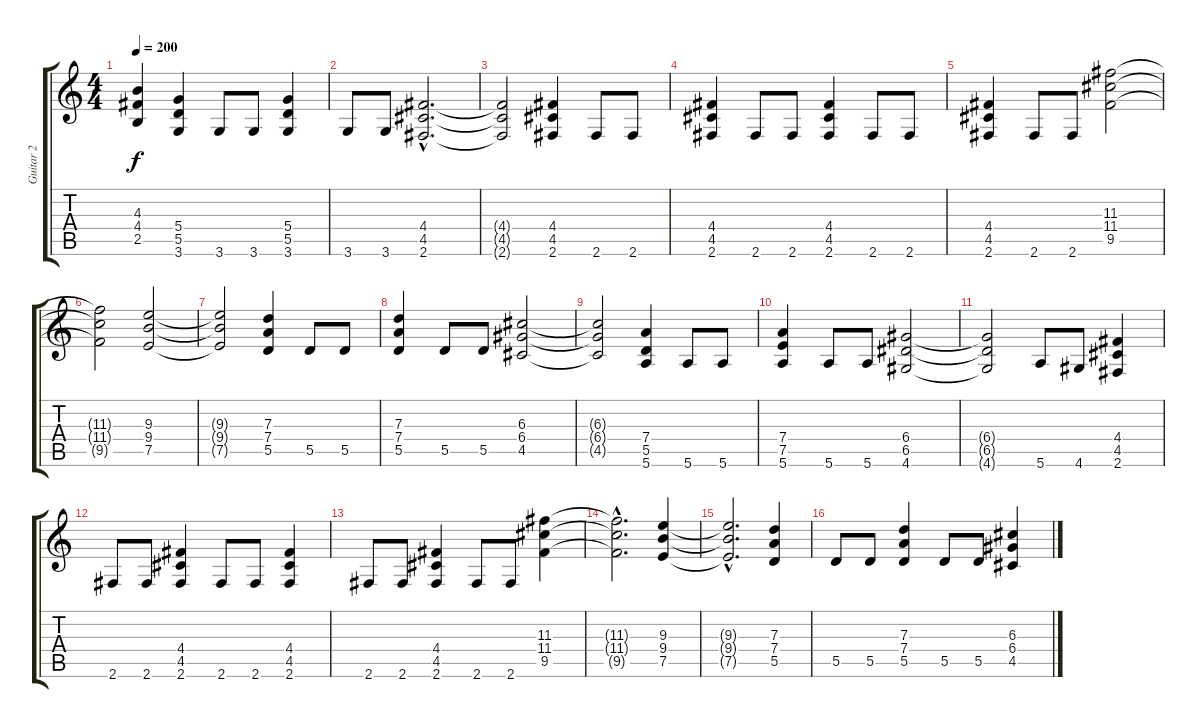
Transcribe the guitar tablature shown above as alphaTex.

\track ("Guitar 2" "Guitar 2") {instrument acousticguitarnylon}
\staff {score tabs}
\tuning (E4 B3 G3 D3 A2 E2) {hide}
\ts (4 4)
\tempo 200
\clef g2
\ks c
(4.3{t} 4.4{t} 2.5{t}).4{dy f} (5.4 5.5 3.6).4 3.6.8 3.6.8 (5.4 5.5 3.6).4 |
3.6.8 3.6.8 (4.4{hac} 4.5{hac} 2.6{hac}).2{d} |
(4.4{t} 4.5{t} 2.6{t}).2 (4.4 4.5 2.6).4 2.6.8 2.6.8 |
(4.4 4.5 2.6).4 2.6.8 2.6.8 (4.4 4.5 2.6).4 2.6.8 2.6.8 |
(4.4 4.5 2.6).4 2.6.8 2.6.8 (11.3 11.4 9.5).2 |
(11.3{t} 11.4{t} 9.5{t}).2 (9.3 9.4 7.5).2 |
(9.3{t} 9.4{t} 7.5{t}).2 (7.3 7.4 5.5).4 5.5.8 5.5.8 |
(7.3 7.4 5.5).4 5.5.8 5.5.8 (6.3 6.4 4.5).2 |
(6.3{t} 6.4{t} 4.5{t}).2 (7.4 5.5 5.6).4 5.6.8 5.6.8 |
(7.4 7.5 5.6).4 5.6.8 5.6.8 (6.4 6.5 4.6).2 |
(6.4{t} 6.5{t} 4.6{t}).2 5.6.8 4.6.8 (4.4 4.5 2.6).4 |
2.6.8 2.6.8 (4.4 4.5 2.6).4 2.6.8 2.6.8 (4.4 4.5 2.6).4 |
2.6.8 2.6.8 (4.4 4.5 2.6).4 2.6.8 2.6.8 (11.3 11.4 9.5).4 |
(11.3{hac t} 11.4{hac t} 9.5{hac t}).2{d} (9.3 9.4 7.5).4 |
(9.3{hac t} 9.4{hac t} 7.5{hac t}).2{d} (7.3 7.4 5.5).4 |
5.5.8 5.5.8 (7.3 7.4 5.5).4 5.5.8 5.5.8 (6.3 6.4 4.5).4
